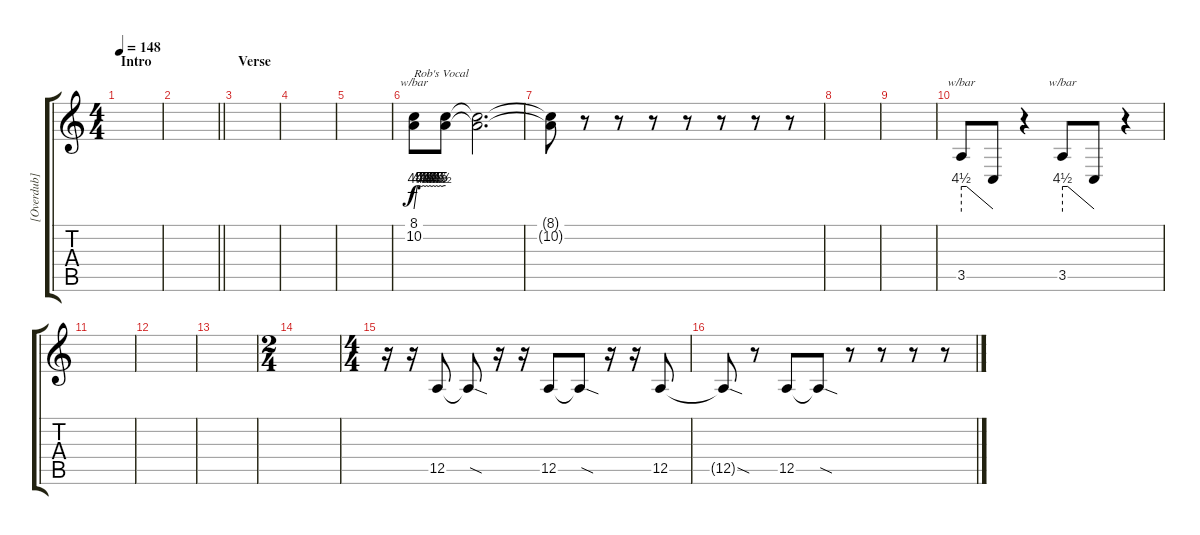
\track ("[Overdub]" "[Overdub]") {instrument violin}
\staff {score tabs}
\tuning (E4 B3 G3 D3 A2 E2) {hide}
\ts (4 4)
\section ("" "Intro")
\tempo 148
\clef g2
\ks c
|
\barLineRight lightlight
|
\section ("" "Verse")
|
|
|
(8.1 10.2).8{tbe (custom default 0 0 6 18 10 20 14 18 18 20 21 18 24 20 27 18 30 20 34 18 37 20 40 18 43 20 46 18 50 20 53 18 57 20 60 20) txt "Rob's Vocal" balance 2} (8.1{t} 10.2{t}).8{balance 1} (8.1{t} 10.2{t}).2{d balance 0} |
(8.1{t} 10.2{t}).8 r.8 r.8 r.8 r.8 r.8 r.8 r.8 |
|
|
3.5.8{tbe (custom default 0 18 10 18 60 0) volume 14 balance 12} 3.5{t}.8{balance 8} r.4 3.5.8{tbe (custom default 0 18 10 18 60 0) volume 12 balance 4} 3.5{t}.8{balance 8} r.4 |
|
|
|
\ts (2 4)
|
\ts (4 4)
r.16 r.16 12.5.8{volume 14} 12.5{sod t}.8 r.16 r.16 12.5.8{volume 12} 12.5{sod t}.8 r.16 r.16 12.5.8{volume 9} |
12.5{sod t}.8 r.8 12.5.8{volume 7} 12.5{sod t}.8 r.8 r.8 r.8 r.8
